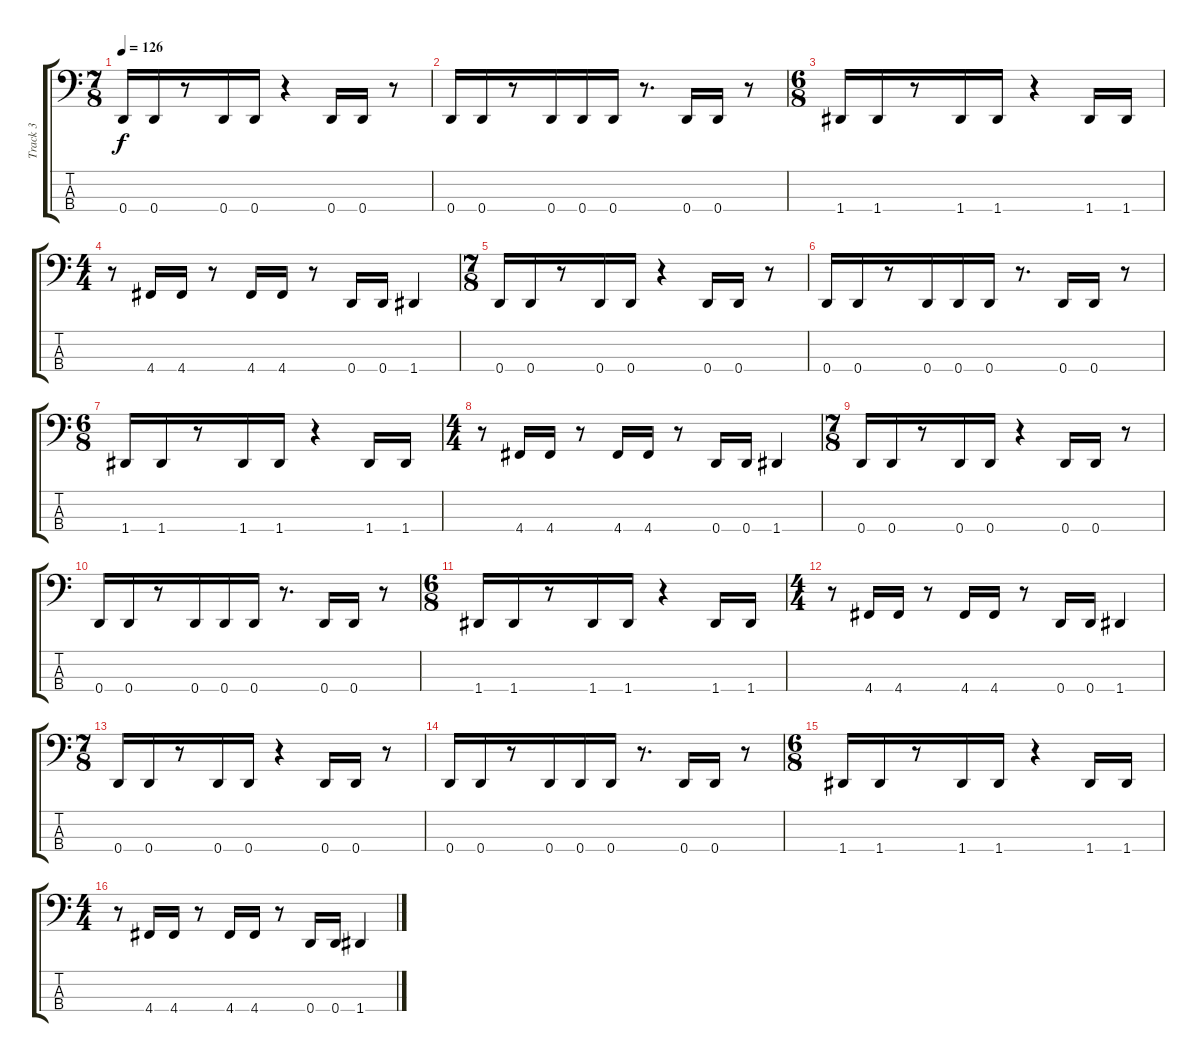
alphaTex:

\track ("Track 3" "Track 3") {instrument electricbasspick}
\staff {score tabs}
\tuning (G2 D2 A1 D1) {hide}
\ts (7 8)
\tempo 126
\clef f4
\ks c
0.4.16{dy f} 0.4.16 r.8 0.4.16 0.4.16 r.4 0.4.16 0.4.16 r.8 |
0.4.16 0.4.16 r.8 0.4.16 0.4.16 0.4.16 r.8{d} 0.4.16 0.4.16 r.8 |
\ts (6 8)
1.4.16 1.4.16 r.8 1.4.16 1.4.16 r.4 1.4.16 1.4.16 |
\ts (4 4)
r.8 4.4.16 4.4.16 r.8 4.4.16 4.4.16 r.8 0.4.16 0.4.16 1.4.4 |
\ts (7 8)
0.4.16 0.4.16 r.8 0.4.16 0.4.16 r.4 0.4.16 0.4.16 r.8 |
0.4.16 0.4.16 r.8 0.4.16 0.4.16 0.4.16 r.8{d} 0.4.16 0.4.16 r.8 |
\ts (6 8)
1.4.16 1.4.16 r.8 1.4.16 1.4.16 r.4 1.4.16 1.4.16 |
\ts (4 4)
r.8 4.4.16 4.4.16 r.8 4.4.16 4.4.16 r.8 0.4.16 0.4.16 1.4.4 |
\ts (7 8)
0.4.16 0.4.16 r.8 0.4.16 0.4.16 r.4 0.4.16 0.4.16 r.8 |
0.4.16 0.4.16 r.8 0.4.16 0.4.16 0.4.16 r.8{d} 0.4.16 0.4.16 r.8 |
\ts (6 8)
1.4.16 1.4.16 r.8 1.4.16 1.4.16 r.4 1.4.16 1.4.16 |
\ts (4 4)
r.8 4.4.16 4.4.16 r.8 4.4.16 4.4.16 r.8 0.4.16 0.4.16 1.4.4 |
\ts (7 8)
0.4.16 0.4.16 r.8 0.4.16 0.4.16 r.4 0.4.16 0.4.16 r.8 |
0.4.16 0.4.16 r.8 0.4.16 0.4.16 0.4.16 r.8{d} 0.4.16 0.4.16 r.8 |
\ts (6 8)
1.4.16 1.4.16 r.8 1.4.16 1.4.16 r.4 1.4.16 1.4.16 |
\ts (4 4)
r.8 4.4.16 4.4.16 r.8 4.4.16 4.4.16 r.8 0.4.16 0.4.16 1.4.4
